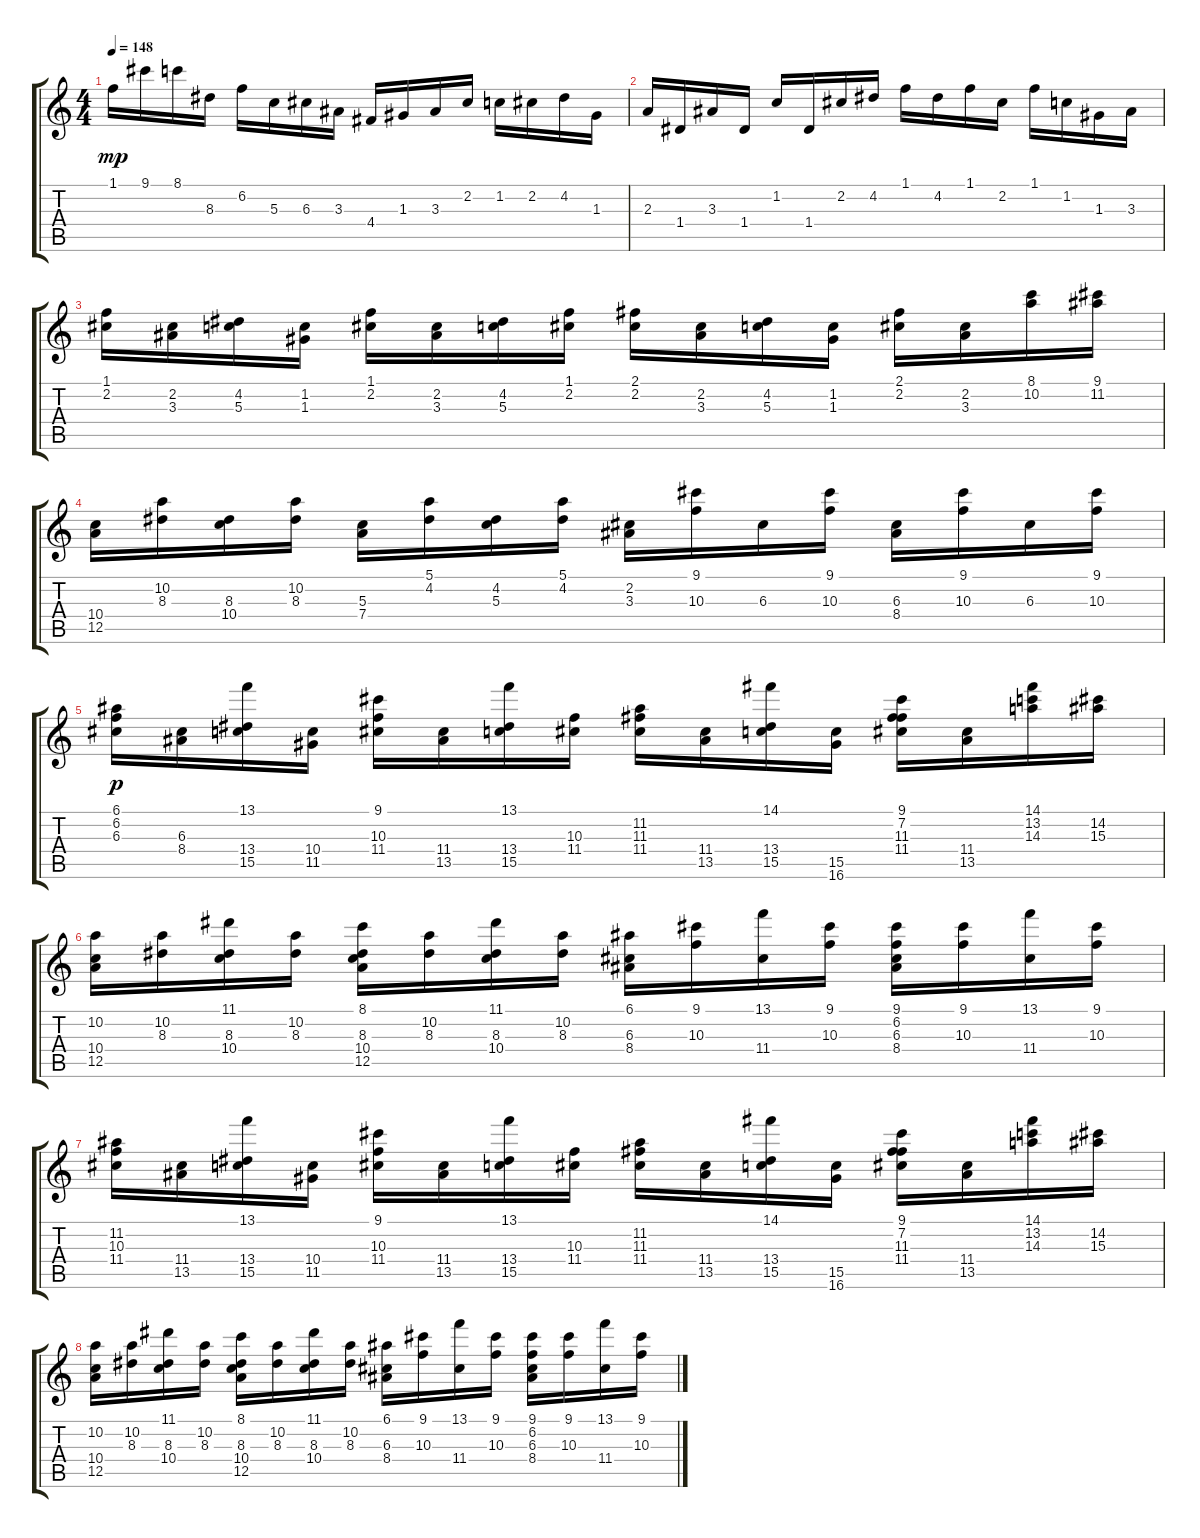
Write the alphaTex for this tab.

\track "" {instrument acousticguitarsteel}
\staff {score tabs}
\tuning (E4 B3 G3 D3 A2 E2) {hide}
\ts (4 4)
\tempo 148
\clef g2
\ks c
1.1.16{dy mp} 9.1.16 8.1.16 8.3.16 6.2.16 5.3.16 6.3.16 3.3.16 4.4.16 1.3.16 3.3.16 2.2.16 1.2.16 2.2.16 4.2.16 1.3.16 |
2.3.16 1.4.16 3.3.16 1.4.16 1.2.16 1.4.16 2.2.16 4.2.16 1.1.16 4.2.16 1.1.16 2.2.16 1.1.16 1.2.16 1.3.16 3.3.16 |
(1.1 2.2).16 (2.2 3.3).16 (4.2 5.3).16 (1.2 1.3).16 (1.1 2.2).16 (2.2 3.3).16 (4.2 5.3).16 (1.1 2.2).16 (2.1 2.2).16 (2.2 3.3).16 (4.2 5.3).16 (1.2 1.3).16 (2.1 2.2).16 (2.2 3.3).16 (8.1 10.2).16 (9.1 11.2).16 |
(10.4 12.5).16 (10.2 8.3).16 (8.3 10.4).16 (10.2 8.3).16 (5.3 7.4).16 (5.1 4.2).16 (4.2 5.3).16 (5.1 4.2).16 (2.2 3.3).16 (9.1 10.3).16 6.3.16 (9.1 10.3).16 (6.3 8.4).16 (9.1 10.3).16 6.3.16 (9.1 10.3).16 |
(6.1 6.2 6.3).16{dy p} (6.3 8.4).16 (13.1 13.4 15.5).16 (10.4 11.5).16 (9.1 10.3 11.4).16 (11.4 13.5).16 (13.1 13.4 15.5).16 (10.3 11.4).16 (11.2 11.3 11.4).16 (11.4 13.5).16 (14.1 13.4 15.5).16 (15.5 16.6).16 (9.1 7.2 11.3 11.4).16 (11.4 13.5).16 (14.1 13.2 14.3).16 (14.2 15.3).16 |
(10.2 10.4 12.5).16 (10.2 8.3).16 (11.1 8.3 10.4).16 (10.2 8.3).16 (8.1 8.3 10.4 12.5).16 (10.2 8.3).16 (11.1 8.3 10.4).16 (10.2 8.3).16 (6.1 6.3 8.4).16 (9.1 10.3).16 (13.1 11.4).16 (9.1 10.3).16 (9.1 6.2 6.3 8.4).16 (9.1 10.3).16 (13.1 11.4).16 (9.1 10.3).16 |
(11.2 10.3 11.4).16 (11.4 13.5).16 (13.1 13.4 15.5).16 (10.4 11.5).16 (9.1 10.3 11.4).16 (11.4 13.5).16 (13.1 13.4 15.5).16 (10.3 11.4).16 (11.2 11.3 11.4).16 (11.4 13.5).16 (14.1 13.4 15.5).16 (15.5 16.6).16 (9.1 7.2 11.3 11.4).16 (11.4 13.5).16 (14.1 13.2 14.3).16 (14.2 15.3).16 |
(10.2 10.4 12.5).16 (10.2 8.3).16 (11.1 8.3 10.4).16 (10.2 8.3).16 (8.1 8.3 10.4 12.5).16 (10.2 8.3).16 (11.1 8.3 10.4).16 (10.2 8.3).16 (6.1 6.3 8.4).16 (9.1 10.3).16 (13.1 11.4).16 (9.1 10.3).16 (9.1 6.2 6.3 8.4).16 (9.1 10.3).16 (13.1 11.4).16 (9.1 10.3).16
